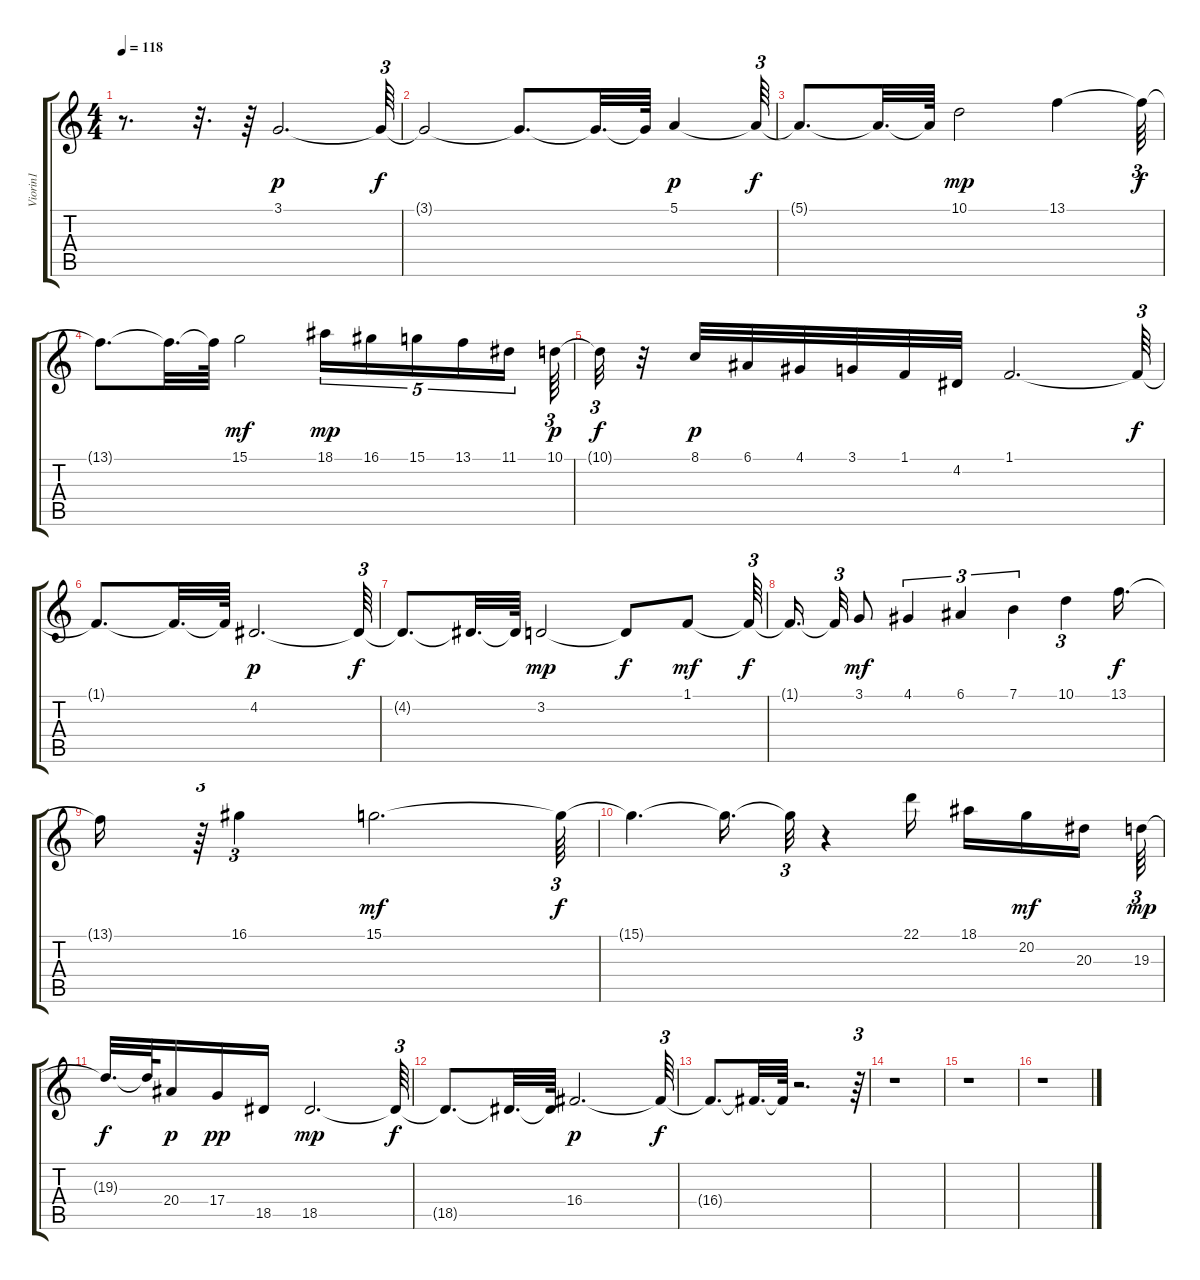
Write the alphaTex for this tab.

\track ("Viorin1" "Viorin1") {instrument violin}
\staff {score tabs}
\tuning (E4 B3 G3 D3 A2 E2) {hide}
\ts (4 4)
\tempo 118
\clef g2
\ks c
r.8{d dy f} r.32{d} r.64 3.1.2{d dy p} 3.1{t}.64{tu (3 2) dy f} |
3.1{t}.2 3.1{t}.8{d} 3.1{t}.32{d} 3.1{t}.64 5.1.4{dy p} 5.1{t}.64{tu (3 2) dy f} |
5.1{t}.8{d} 5.1{t}.32{d} 5.1{t}.64 10.1.2{dy mp} 13.1.4 13.1{t}.64{tu (3 2) dy f} |
13.1{t}.8{d} 13.1{t}.32{d} 13.1{t}.64 15.1.2{dy mf} 18.1.16{tu (5 4) dy mp} 16.1.16{tu (5 4)} 15.1.16{tu (5 4)} 13.1.16{tu (5 4)} 11.1.16{tu (5 4)} 10.1.64{tu (3 2) dy p} |
10.1{t}.32{tu (3 2) dy f} r.32 8.1.32{dy p} 6.1.32 4.1.32 3.1.32 1.1.32 4.2.32 1.1.2{d} 1.1{t}.64{tu (3 2) dy f} |
1.1{t}.8{d} 1.1{t}.32{d} 1.1{t}.64 4.2.2{d dy p} 4.2{t}.64{tu (3 2) dy f} |
4.2{t}.8{d} 4.2{t}.32{d} 4.2{t}.64 3.2.2{dy mp} 3.2{t}.8{dy f} 1.1.8{dy mf} 1.1{t}.64{tu (3 2) dy f} |
1.1{t}.16{d} 1.1{t}.32{tu (3 2)} 3.1.8{dy mf} 4.1.4{tu (3 2)} 6.1.4{tu (3 2)} 7.1.4{tu (3 2)} 10.1.4{tu (3 2)} 13.1.16{d dy f} |
13.1{t}.16 r.64{tu (3 2)} 16.1.4{tu (3 2)} 15.1.2{d dy mf} 15.1{t}.64{tu (3 2) dy f} |
15.1{t}.4{d} 15.1{t}.16{d} 15.1{t}.32{tu (3 2)} r.4 22.1.16 18.1.16 20.2.16{dy mf} 20.3.16 19.3.64{tu (3 2) dy mp} |
19.3{t}.32{d dy f} 19.3{t}.64 20.4.16{dy p} 17.4.16{dy pp} 18.5.16 18.5.2{d dy mp} 18.5{t}.64{tu (3 2) dy f} |
18.5{t}.8{d} 18.5{t}.32{d} 18.5{t}.64 16.4.2{d dy p} 16.4{t}.64{tu (3 2) dy f} |
16.4{t}.8{d} 16.4{t}.32{d} 16.4{t}.64 r.2{d} r.64{tu (3 2)} |
r.1 |
r.1 |
r.1
